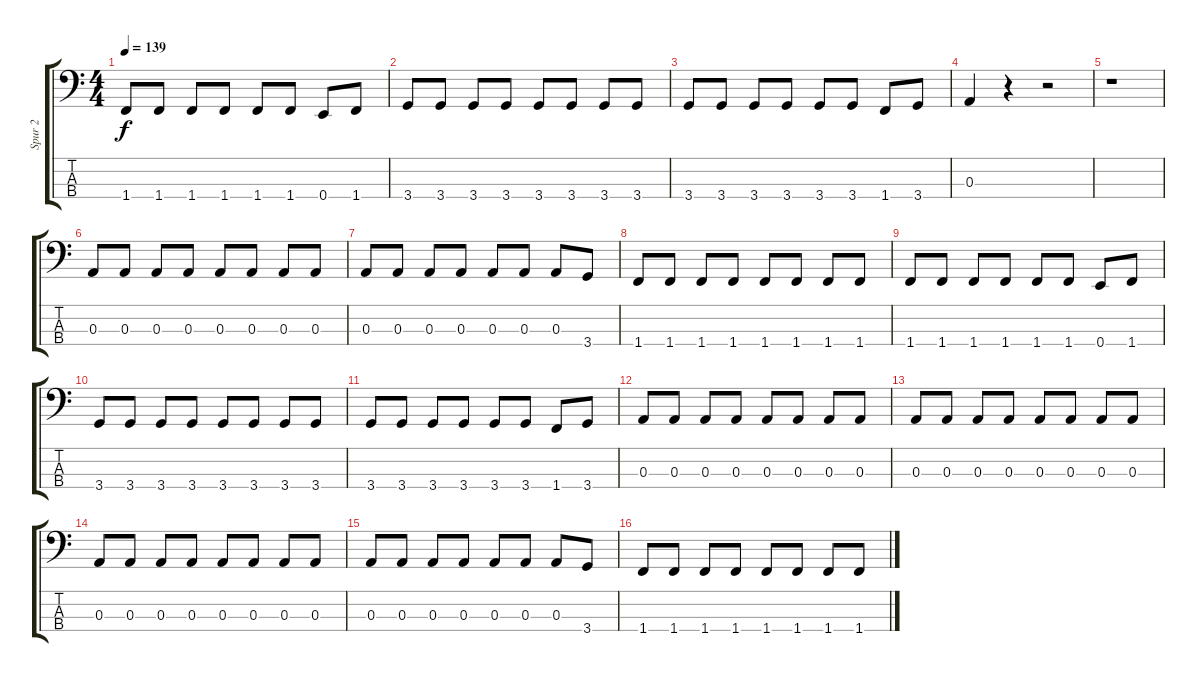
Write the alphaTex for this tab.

\track ("Spur 2" "Spur 2") {instrument electricbassfinger}
\staff {score tabs}
\tuning (G2 D2 A1 E1) {hide}
\ts (4 4)
\tempo 139
\clef f4
\ks c
1.4.8{dy f} 1.4.8 1.4.8 1.4.8 1.4.8 1.4.8 0.4.8 1.4.8 |
3.4.8 3.4.8 3.4.8 3.4.8 3.4.8 3.4.8 3.4.8 3.4.8 |
3.4.8 3.4.8 3.4.8 3.4.8 3.4.8 3.4.8 1.4.8 3.4.8 |
0.3.4 r.4 r.2 |
r.1 |
0.3.8 0.3.8 0.3.8 0.3.8 0.3.8 0.3.8 0.3.8 0.3.8 |
0.3.8 0.3.8 0.3.8 0.3.8 0.3.8 0.3.8 0.3.8 3.4.8 |
1.4.8 1.4.8 1.4.8 1.4.8 1.4.8 1.4.8 1.4.8 1.4.8 |
1.4.8 1.4.8 1.4.8 1.4.8 1.4.8 1.4.8 0.4.8 1.4.8 |
3.4.8 3.4.8 3.4.8 3.4.8 3.4.8 3.4.8 3.4.8 3.4.8 |
3.4.8 3.4.8 3.4.8 3.4.8 3.4.8 3.4.8 1.4.8 3.4.8 |
0.3.8 0.3.8 0.3.8 0.3.8 0.3.8 0.3.8 0.3.8 0.3.8 |
0.3.8 0.3.8 0.3.8 0.3.8 0.3.8 0.3.8 0.3.8 0.3.8 |
0.3.8 0.3.8 0.3.8 0.3.8 0.3.8 0.3.8 0.3.8 0.3.8 |
0.3.8 0.3.8 0.3.8 0.3.8 0.3.8 0.3.8 0.3.8 3.4.8 |
1.4.8 1.4.8 1.4.8 1.4.8 1.4.8 1.4.8 1.4.8 1.4.8
